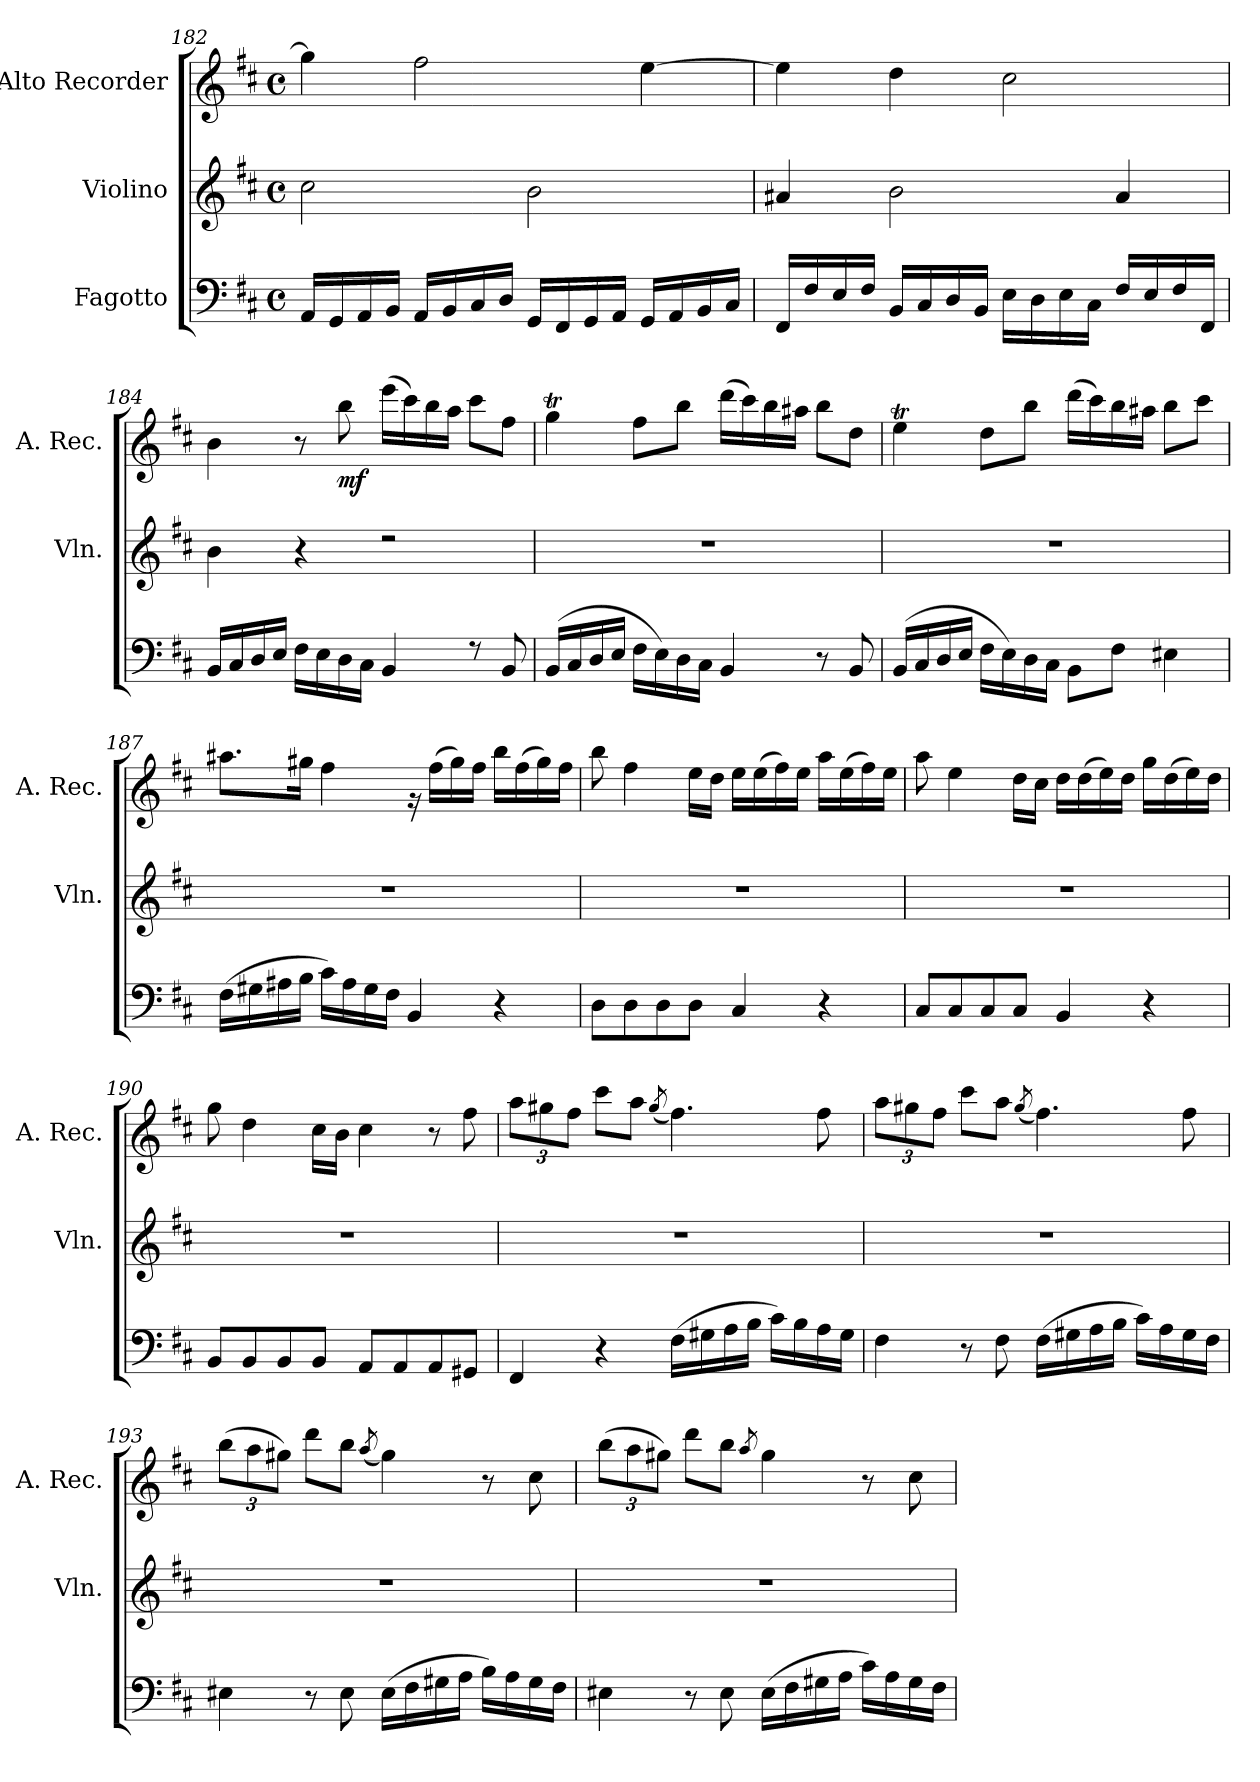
**kern	**kern	**kern	**dynam
*part3	*part2	*part1	*part1
*staff3	*staff2	*staff1	*staff1
*I"Fagotto	*I"Violino	*I"Alto Recorder	*
*	*I'Vln.	*I'A. Rec.	*
*clefF4	*clefG2	*clefG2	*
*k[f#c#]	*k[f#c#]	*k[f#c#]	*
*M4/4	*M4/4	*M4/4	*
*met(c)	*met(c)	*met(c)	*
=182	=182	=182	=182
16AA/LL	2cc#\	4gg\]	.
16GG/	.	.	.
16AA/	.	.	.
16BB/JJ	.	.	.
16AA/LL	.	2ff#\	.
16BB/	.	.	.
16C#/	.	.	.
16D/JJ	.	.	.
16GG/LL	2b\	.	.
16FF#/	.	.	.
16GG/	.	.	.
16AA/JJ	.	.	.
16GG/LL	.	[4ee\	.
16AA/	.	.	.
16BB/	.	.	.
16C#/JJ	.	.	.
=183	=183	=183	=183
16FF#/LL	4a#X/	4ee\]	.
16F#/	.	.	.
16E/	.	.	.
16F#/JJ	.	.	.
16BB/LL	2b\	4dd\	.
16C#/	.	.	.
16D/	.	.	.
16BB/JJ	.	.	.
16E\LL	.	2cc#\	.
16D\	.	.	.
16E\	.	.	.
16C#\JJ	.	.	.
16F#/LL	4a#/	.	.
16E/	.	.	.
16F#/	.	.	.
16FF#/JJ	.	.	.
!!LO:LB:g=z
=184	=184	=184	=184
16BB/LL	4b\	4b\	.
16C#/	.	.	.
16D/	.	.	.
16E/JJ	.	.	.
16F#\LL	4r	8r	.
16E\	.	.	.
!	!	!	!LO:DY:b
16D\	.	8bb\	mf
16C#\JJ	.	.	.
4BB/	2rdd	(>16eee\LL	.
.	.	16ccc#\)	.
.	.	16bb\	.
.	.	16aa\JJ	.
8rF	.	8ccc#\L	.
8BB/	.	8ff#\J	.
=185	=185	=185	=185
(>16BB/LL	1r	4ggT\	.
16C#/	.	.	.
16D/	.	.	.
16E/JJ	.	.	.
16F#\LL	.	8ff#\L	.
16E\)	.	.	.
16D\	.	8bb\J	.
16C#\JJ	.	.	.
4BB/	.	(>16ddd\LL	.
.	.	16ccc#\)	.
.	.	16bb\	.
.	.	16aa#X\JJ	.
8r	.	8bb\L	.
8BB/	.	8dd\J	.
=186	=186	=186	=186
(>16BB/LL	1r	4eeT\	.
16C#/	.	.	.
16D/	.	.	.
16E/JJ	.	.	.
16F#\LL	.	8dd\L	.
16E\)	.	.	.
16D\	.	8bb\J	.
16C#\JJ	.	.	.
8BB\L	.	(16ddd\LL	.
.	.	16ccc#\)	.
8F#\J	.	16bb\	.
.	.	16aa#X\JJ	.
4E#X\	.	8bb\L	.
.	.	8ccc#\J	.
=187	=187	=187	=187
(>16F#\LL	1r	8.aa#X\L	.
16G#X\	.	.	.
16A#X\	.	.	.
16B\JJ	.	16gg#X\Jk	.
16c#\LL)	.	4ff#\	.
16A#\	.	.	.
16G#\	.	.	.
16F#\JJ	.	.	.
4BB/	.	16rg	.
.	.	(16ff#\LL	.
.	.	16gg#\)	.
.	.	16ff#\JJ	.
4r	.	16bb\LL	.
.	.	(>16ff#\	.
.	.	16gg#\)	.
.	.	16ff#\JJ	.
=188	=188	=188	=188
8D\L	1r	8bb\	.
8D\	.	4ff#\	.
8D\	.	.	.
8D\J	.	16ee\LL	.
.	.	16dd\JJ	.
4C#/	.	16ee\LL	.
.	.	(>16ee\	.
.	.	16ff#\)	.
.	.	16ee\JJ	.
4r	.	16aa\LL	.
.	.	(>16ee\	.
.	.	16ff#\)	.
.	.	16ee\JJ	.
!!LO:LB:g=z
=189	=189	=189	=189
8C#/L	1r	8aa\	.
8C#/	.	4ee\	.
8C#/	.	.	.
8C#/J	.	16dd\LL	.
.	.	16cc#\JJ	.
4BB/	.	16dd\LL	.
.	.	(>16dd\	.
.	.	16ee\)	.
.	.	16dd\JJ	.
4r	.	16gg\LL	.
.	.	(>16dd\	.
.	.	16ee\)	.
.	.	16dd\JJ	.
=190	=190	=190	=190
8BB/L	1r	8gg\	.
8BB/	.	4dd\	.
8BB/	.	.	.
8BB/J	.	16cc#\LL	.
.	.	16b\JJ	.
8AA/L	.	4cc#\	.
8AA/	.	.	.
8AA/	.	8r	.
8GG#X/J	.	8ff#\	.
=191	=191	=191	=191
*	*	*Xbrackettup	*
4FF#/	1r	12aa\L	.
.	.	12gg#X\	.
.	.	12ff#\J	.
4r	.	8ccc#\L	.
.	.	8aa\J	.
.	.	(8qgg#/	.
(>16F#\LL	.	4.ff#\)	.
16G#X\	.	.	.
16A\	.	.	.
16B\JJ	.	.	.
16c#\LL)	.	.	.
16B\	.	.	.
16A\	.	8ff#\	.
16G#\JJ	.	.	.
=192	=192	=192	=192
4F#\	1r	12aa\L	.
.	.	12gg#X\	.
.	.	12ff#\J	.
8r	.	8ccc#\L	.
8F#\	.	8aa\J	.
.	.	(8qgg#/	.
(>16F#\LL	.	4.ff#\)	.
16G#X\	.	.	.
16A\	.	.	.
16B\JJ	.	.	.
16c#\LL)	.	.	.
16A\	.	.	.
16G#\	.	8ff#\	.
16F#\JJ	.	.	.
=193	=193	=193	=193
4E#X\	1r	(>12bb\L	.
.	.	12aa\	.
.	.	12gg#X\J)	.
8r	.	8ddd\L	.
8E#\	.	8bb\J	.
.	.	(8qaa/	.
(>16E#\LL	.	4gg#\)	.
16F#\	.	.	.
16G#X\	.	.	.
16A\JJ	.	.	.
16B\LL)	.	8r	.
16A\	.	.	.
16G#\	.	8cc#\	.
16F#\JJ	.	.	.
!!LO:LB:g=z
=194	=194	=194	=194
4E#X\	1r	(>12bb\L	.
.	.	12aa\	.
.	.	12gg#X\J)	.
8r	.	8ddd\L	.
8E#\	.	8bb\J	.
.	.	8qaa/	.
(>16E#\LL	.	4gg#\	.
16F#\	.	.	.
16G#X\	.	.	.
16A\JJ	.	.	.
16c#\LL)	.	8r	.
16A\	.	.	.
16G#\	.	8cc#\	.
16F#\JJ	.	.	.
=	=	=	=
*-	*-	*-	*-
